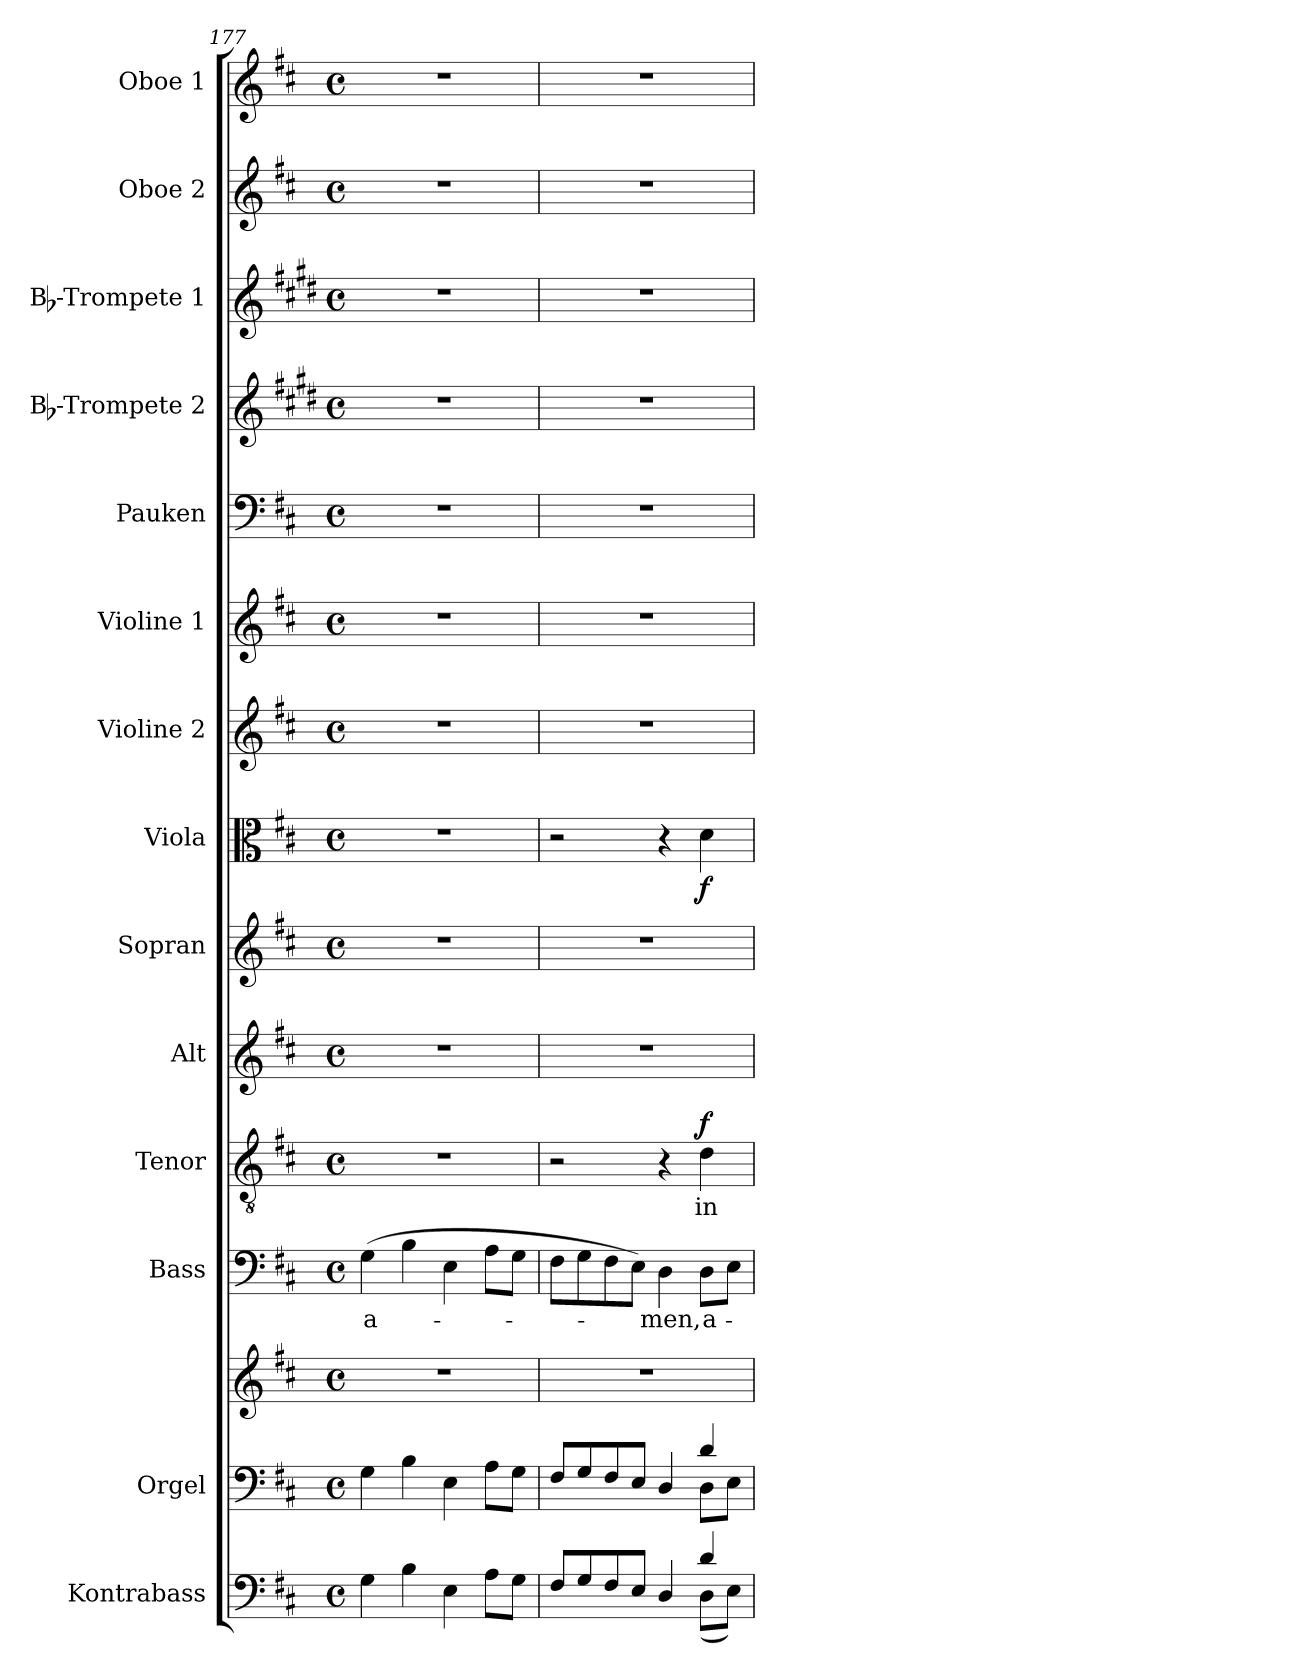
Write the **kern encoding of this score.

**kern	**kern	**kern	**kern	**text	**kern	**text	**dynam	**kern	**kern	**kern	**dynam	**kern	**kern	**kern	**kern	**kern	**kern	**kern
*part14	*part13	*part13	*part12	*part12	*part11	*part11	*part11	*part10	*part9	*part8	*part8	*part7	*part6	*part5	*part4	*part3	*part2	*part1
*staff15	*staff14	*staff13	*staff12	*staff12	*staff11	*staff11	*staff11	*staff10	*staff9	*staff8	*staff8	*staff7	*staff6	*staff5	*staff4	*staff3	*staff2	*staff1
*I"Kontrabass	*I"Orgel	*	*I"Bass	*	*I"Tenor	*	*	*I"Alt	*I"Sopran	*I"Viola	*	*I"Violine 2	*I"Violine 1	*I"Pauken	*I"Bb-Trompete 2	*I"Bb-Trompete 1	*I"Oboe 2	*I"Oboe 1
*I'Kb.	*I'Org.	*	*I'B.	*	*I'T.	*	*	*I'A.	*I'S.	*I'Vla.	*	*I'Vl. 2	*I'Vl. 1	*I'Pk.	*I'Bb Trp. 2	*I'Bb Trp. 1	*I'Ob. 2	*I'Ob. 1
*clefF4	*clefF4	*clefG2	*clefF4	*	*clefGv2	*	*	*clefG2	*clefG2	*clefC3	*	*clefG2	*clefG2	*clefF4	*clefG2	*clefG2	*clefG2	*clefG2
*ITrd7c12	*	*	*	*	*	*	*	*	*	*	*	*	*	*	*ITrd1c2	*ITrd1c2	*	*
*k[f#c#]	*k[f#c#]	*k[f#c#]	*k[f#c#]	*	*k[f#c#]	*	*	*k[f#c#]	*k[f#c#]	*k[f#c#]	*	*k[f#c#]	*k[f#c#]	*k[f#c#]	*k[f#c#]	*k[f#c#]	*k[f#c#]	*k[f#c#]
*D:	*D:	*D:	*D:	*	*D:	*	*	*D:	*D:	*D:	*	*D:	*D:	*D:	*D:	*D:	*D:	*D:
*M4/4	*M4/4	*M4/4	*M4/4	*	*M4/4	*	*	*M4/4	*M4/4	*M4/4	*	*M4/4	*M4/4	*M4/4	*M4/4	*M4/4	*M4/4	*M4/4
*met(c)	*met(c)	*met(c)	*met(c)	*	*met(c)	*	*	*met(c)	*met(c)	*met(c)	*	*met(c)	*met(c)	*met(c)	*met(c)	*met(c)	*met(c)	*met(c)
=177	=177	=177	=177	=177	=177	=177	=177	=177	=177	=177	=177	=177	=177	=177	=177	=177	=177	=177
!	!	!	!	!LO:LY:b	!	!	!	!	!	!	!	!	!	!	!	!	!	!
4GG\	4G\	1r	(>4G\	a-	1r	.	.	1r	1r	1r	.	1r	1r	1r	1r	1r	1r	1r
4BB\	4B\	.	4B\	.	.	.	.	.	.	.	.	.	.	.	.	.	.	.
4EE\	4E\	.	4E\	.	.	.	.	.	.	.	.	.	.	.	.	.	.	.
8AA\L	8A\L	.	8A\L	.	.	.	.	.	.	.	.	.	.	.	.	.	.	.
8GG\J	8G\J	.	8G\J	.	.	.	.	.	.	.	.	.	.	.	.	.	.	.
=178	=178	=178	=178	=178	=178	=178	=178	=178	=178	=178	=178	=178	=178	=178	=178	=178	=178	=178
*^	*^	*	*	*	*	*	*	*	*	*	*	*	*	*	*	*	*	*
8FF#/L	2.ryy	8F#/L	2.ryy	1r	8F#\L	.	2r	.	.	1r	1r	2r	.	1r	1r	1r	1r	1r	1r	1r
8GG/	.	8G/	.	.	8G\	.	.	.	.	.	.	.	.	.	.	.	.	.	.	.
8FF#/	.	8F#/	.	.	8F#\	.	.	.	.	.	.	.	.	.	.	.	.	.	.	.
8EE/J	.	8E/J	.	.	8E\J)	.	.	.	.	.	.	.	.	.	.	.	.	.	.	.
!	!	!	!	!	!	!LO:LY:b	!	!	!	!	!	!	!	!	!	!	!	!	!	!
4DD/	.	4D/	.	.	4D\	-men,	4r	.	.	.	.	4r	.	.	.	.	.	.	.	.
!	!	!	!	!	!	!LO:LY:b	!	!LO:LY:b	!LO:DY:a	!	!	!	!LO:DY:b	!	!	!	!	!	!	!
4D/	(<8DD\L	4d/	8D\L	.	8D\L	a-	4d\	in	f	.	.	4d\	f	.	.	.	.	.	.	.
.	8EE\J)	.	8E\J	.	8E\J	.	.	.	.	.	.	.	.	.	.	.	.	.	.	.
*v	*v	*	*	*	*	*	*	*	*	*	*	*	*	*	*	*	*	*	*	*
*	*v	*v	*	*	*	*	*	*	*	*	*	*	*	*	*	*	*	*	*
=	=	=	=	=	=	=	=	=	=	=	=	=	=	=	=	=	=	=
*-	*-	*-	*-	*-	*-	*-	*-	*-	*-	*-	*-	*-	*-	*-	*-	*-	*-	*-
